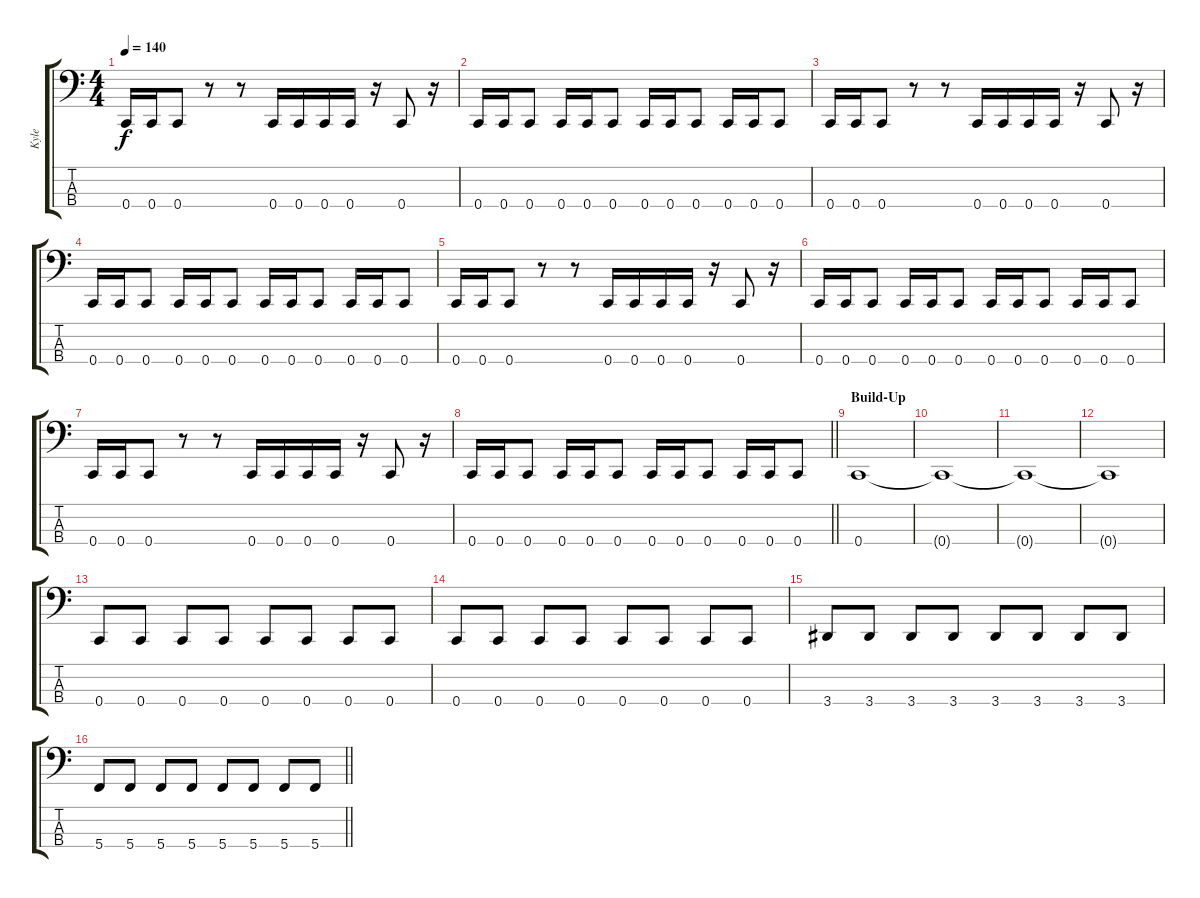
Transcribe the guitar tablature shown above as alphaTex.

\track ("Kyle" "Kyle") {instrument electricbasspick}
\staff {score tabs}
\tuning (F2 C2 G1 C1) {hide}
\ts (4 4)
\tempo 140
\clef f4
\ks c
0.4.16{dy f} 0.4.16 0.4.8 r.8 r.8 0.4.16 0.4.16 0.4.16 0.4.16 r.16 0.4.8 r.16 |
0.4.16 0.4.16 0.4.8 0.4.16 0.4.16 0.4.8 0.4.16 0.4.16 0.4.8 0.4.16 0.4.16 0.4.8 |
0.4.16 0.4.16 0.4.8 r.8 r.8 0.4.16 0.4.16 0.4.16 0.4.16 r.16 0.4.8 r.16 |
0.4.16 0.4.16 0.4.8 0.4.16 0.4.16 0.4.8 0.4.16 0.4.16 0.4.8 0.4.16 0.4.16 0.4.8 |
0.4.16 0.4.16 0.4.8 r.8 r.8 0.4.16 0.4.16 0.4.16 0.4.16 r.16 0.4.8 r.16 |
0.4.16 0.4.16 0.4.8 0.4.16 0.4.16 0.4.8 0.4.16 0.4.16 0.4.8 0.4.16 0.4.16 0.4.8 |
0.4.16 0.4.16 0.4.8 r.8 r.8 0.4.16 0.4.16 0.4.16 0.4.16 r.16 0.4.8 r.16 |
\barLineRight lightlight
0.4.16 0.4.16 0.4.8 0.4.16 0.4.16 0.4.8 0.4.16 0.4.16 0.4.8 0.4.16 0.4.16 0.4.8 |
\section ("" "Build-Up")
0.4.1 |
0.4{t}.1 |
0.4{t}.1 |
0.4{t}.1 |
0.4.8 0.4.8 0.4.8 0.4.8 0.4.8 0.4.8 0.4.8 0.4.8 |
0.4.8 0.4.8 0.4.8 0.4.8 0.4.8 0.4.8 0.4.8 0.4.8 |
3.4.8 3.4.8 3.4.8 3.4.8 3.4.8 3.4.8 3.4.8 3.4.8 |
\barLineRight lightlight
5.4.8 5.4.8 5.4.8 5.4.8 5.4.8 5.4.8 5.4.8 5.4.8
